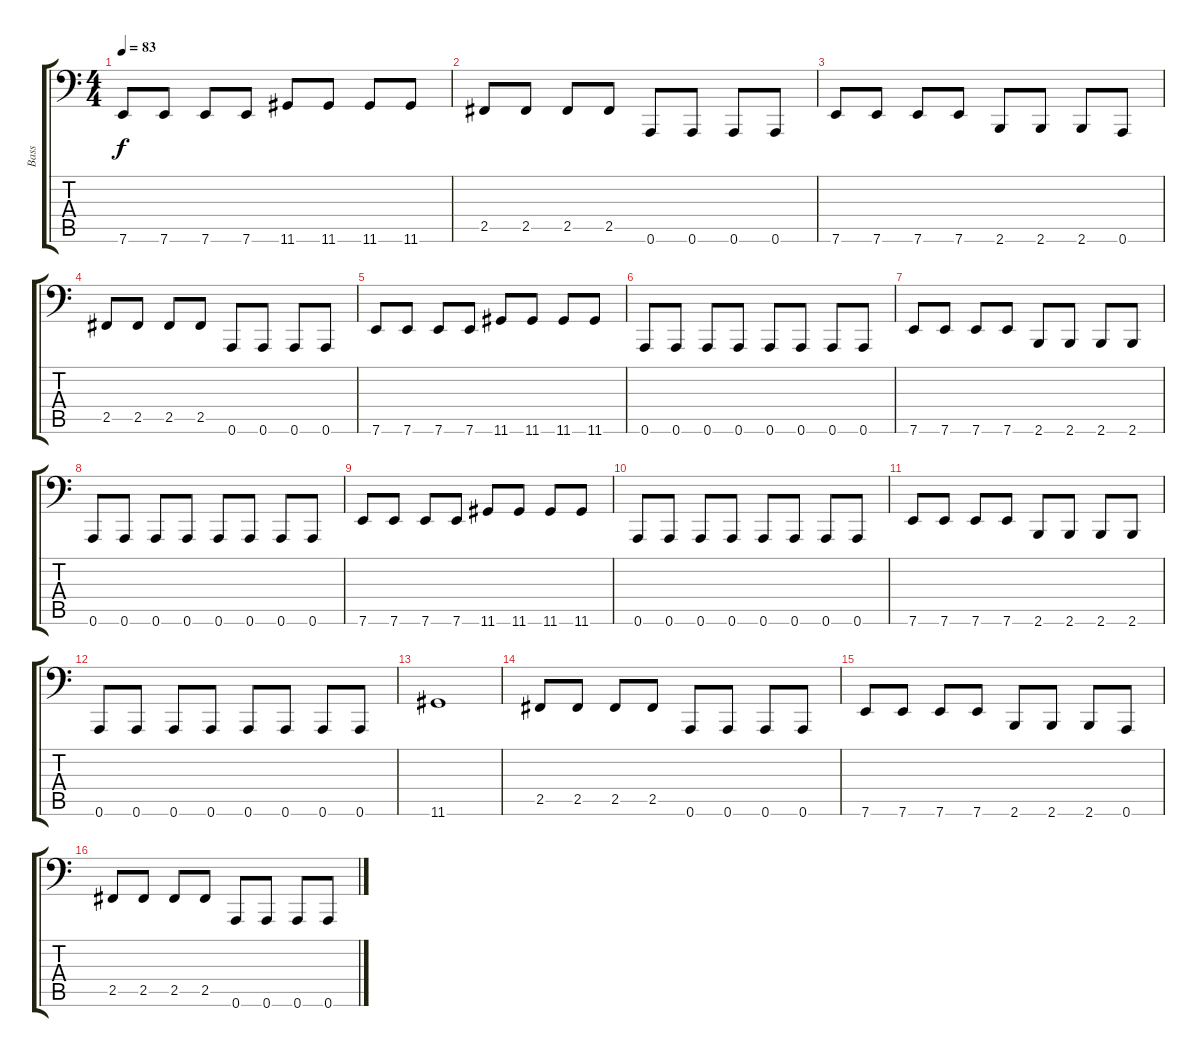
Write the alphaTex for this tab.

\track ("Bass" "Bass") {instrument electricbassfinger}
\staff {score tabs}
\tuning (B2 Gb2 D2 A1 E1 A0) {hide}
\ts (4 4)
\tempo 83
\clef f4
\ks c
7.6.8{dy f} 7.6.8 7.6.8 7.6.8 11.6.8 11.6.8 11.6.8 11.6.8 |
2.5.8 2.5.8 2.5.8 2.5.8 0.6.8 0.6.8 0.6.8 0.6.8 |
7.6.8 7.6.8 7.6.8 7.6.8 2.6.8 2.6.8 2.6.8 0.6.8 |
2.5.8 2.5.8 2.5.8 2.5.8 0.6.8 0.6.8 0.6.8 0.6.8 |
7.6.8 7.6.8 7.6.8 7.6.8 11.6.8 11.6.8 11.6.8 11.6.8 |
0.6.8 0.6.8 0.6.8 0.6.8 0.6.8 0.6.8 0.6.8 0.6.8 |
7.6.8 7.6.8 7.6.8 7.6.8 2.6.8 2.6.8 2.6.8 2.6.8 |
0.6.8 0.6.8 0.6.8 0.6.8 0.6.8 0.6.8 0.6.8 0.6.8 |
7.6.8 7.6.8 7.6.8 7.6.8 11.6.8 11.6.8 11.6.8 11.6.8 |
0.6.8 0.6.8 0.6.8 0.6.8 0.6.8 0.6.8 0.6.8 0.6.8 |
7.6.8 7.6.8 7.6.8 7.6.8 2.6.8 2.6.8 2.6.8 2.6.8 |
0.6.8 0.6.8 0.6.8 0.6.8 0.6.8 0.6.8 0.6.8 0.6.8 |
11.6.1 |
2.5.8 2.5.8 2.5.8 2.5.8 0.6.8 0.6.8 0.6.8 0.6.8 |
7.6.8 7.6.8 7.6.8 7.6.8 2.6.8 2.6.8 2.6.8 0.6.8 |
2.5.8 2.5.8 2.5.8 2.5.8 0.6.8 0.6.8 0.6.8 0.6.8
